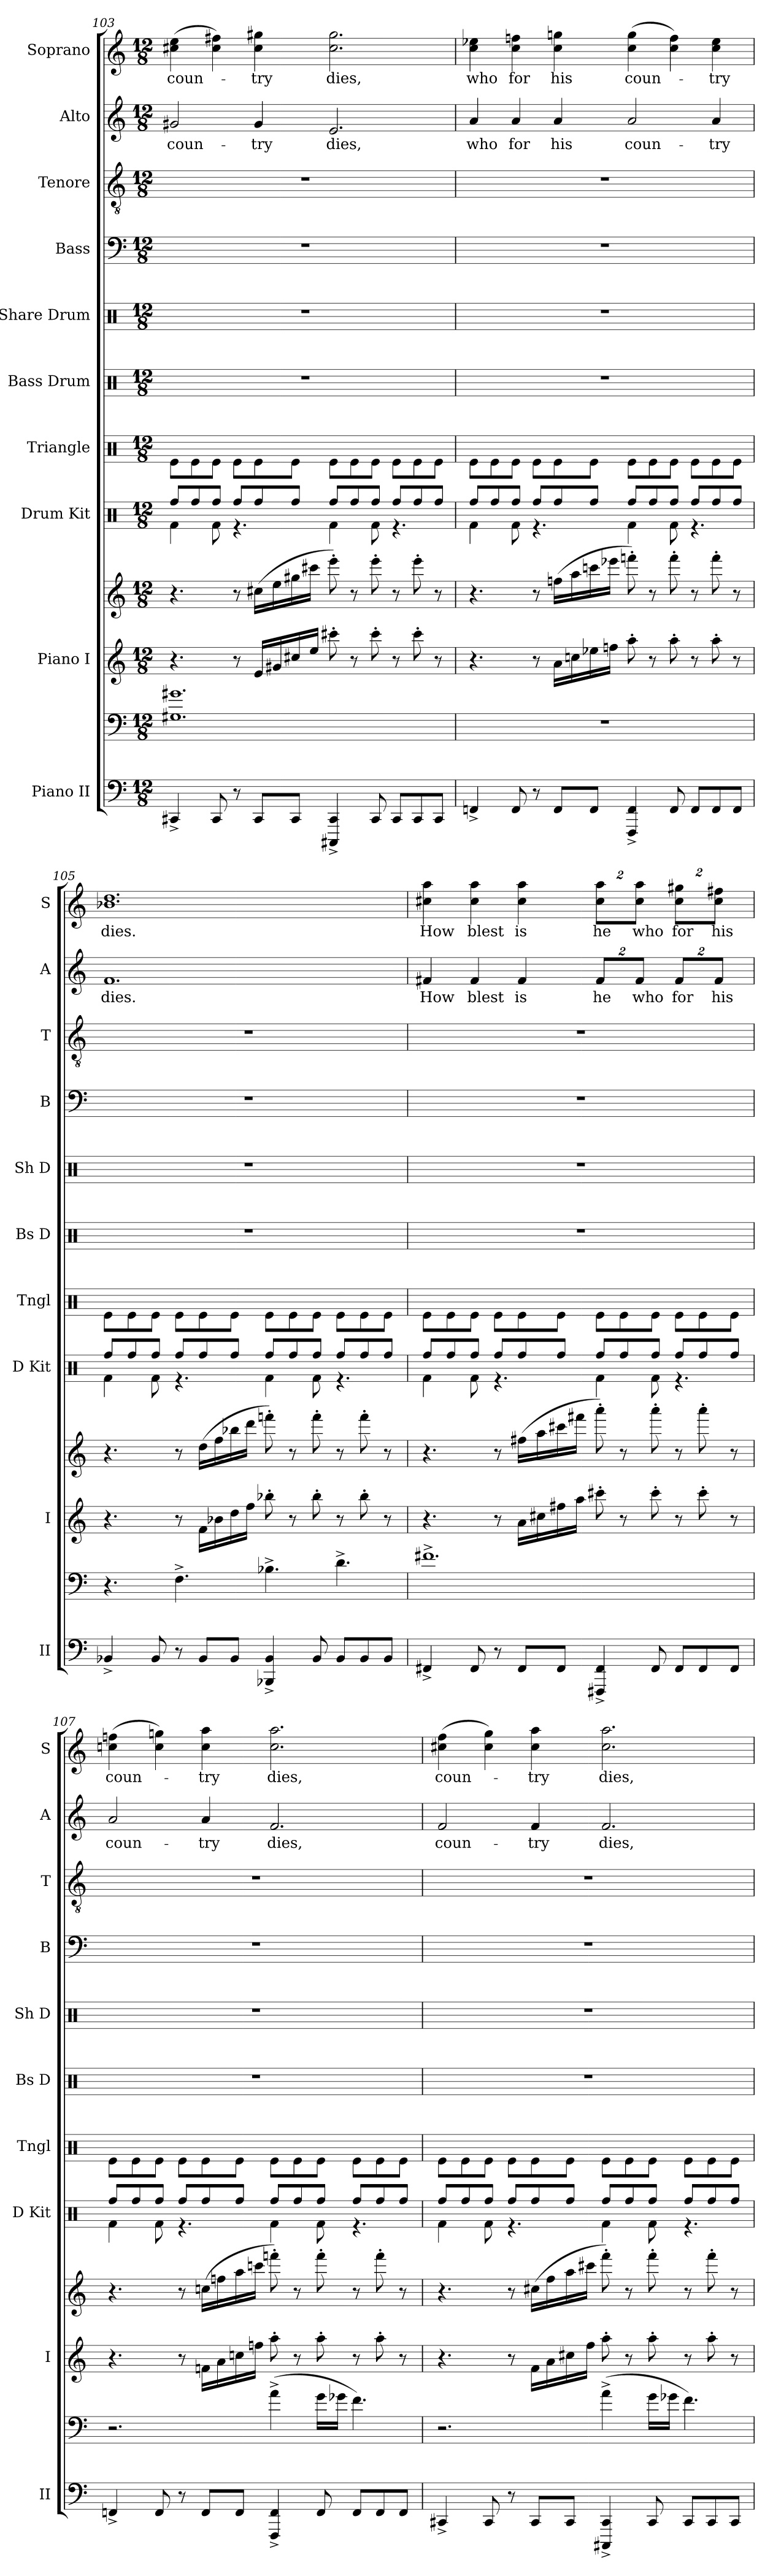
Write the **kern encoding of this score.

**kern	**kern	**kern	**kern	**kern	**kern	**kern	**kern	**kern	**kern	**kern	**text	**kern	**text
*part10	*part10	*part9	*part9	*part8	*part7	*part6	*part5	*part4	*part3	*part2	*part2	*part1	*part1
*staff12	*staff11	*staff10	*staff9	*staff8	*staff7	*staff6	*staff5	*staff4	*staff3	*staff2	*staff2	*staff1	*staff1
*I"Piano II	*	*I"Piano I	*	*I"Drum Kit	*I"Triangle	*I"Bass Drum	*I"Share Drum	*I"Bass	*I"Tenore	*I"Alto	*	*I"Soprano	*
*I'II	*	*I'I	*	*I'D Kit	*I'Tngl	*I'Bs D	*I'Sh D	*I'B	*I'T	*I'A	*	*I'S	*
*clefF4	*clefF4	*clefG2	*clefG2	*clefX	*clefX	*clefX	*clefX	*clefF4	*clefGv2	*clefG2	*	*clefG2	*
*k[]	*k[]	*k[]	*k[]	*k[]	*k[]	*k[]	*k[]	*k[]	*k[]	*k[]	*	*k[]	*
*M12/8	*M12/8	*M12/8	*M12/8	*M12/8	*M12/8	*M12/8	*M12/8	*M12/8	*M12/8	*M12/8	*	*M12/8	*
=103	=103	=103	=103	=103	=103	=103	=103	=103	=103	=103	=103	=103	=103
*	*	*	*	*^	*	*	*	*	*	*	*	*	*
!	!	!	!	!	!	!	!	!	!	!	!	!LO:LY:b	!	!LO:LY:b
4CC#X^/	1.G#X 1.g#X	4.r	4.r	8Rff/L	4Rf\	8Re\L	1.r	1.r	1.r	1.r	2g#X/	coun-	(>4cc#X\ 4ee\	coun-
.	.	.	.	8Rff/	.	8Re\	.	.	.	.	.	.	.	.
8CC#/	.	.	.	8Rff/J	8Rf\	8Re\J	.	.	.	.	.	.	4cc#\ 4ff#X\)	.
8r	.	8r	8r	8Rff/L	4.r	8Re\L	.	.	.	.	.	.	.	.
!	!	!	!	!	!	!	!	!	!	!	!	!LO:LY:b	!	!LO:LY:b
8CC#/L	.	16e/LL	(>16cc#X\LL	8Rff/	.	8Re\	.	.	.	.	4g#/	-try	4cc#\ 4gg#X\	-try
.	.	16g#X/	16ee\	.	.	.	.	.	.	.	.	.	.	.
8CC#/J	.	16cc#X/	16gg#X\	8Rff/J	.	8Re\J	.	.	.	.	.	.	.	.
.	.	16ee/JJ	16ccc#X\JJ	.	.	.	.	.	.	.	.	.	.	.
!	!	!	!	!	!	!	!	!	!	!	!	!LO:LY:b	!	!LO:LY:b
4CCC#X/^ 4CC#/^	.	8ccc#X'\	8eee'\)	8Rff/L	4Rf\	8Re\L	.	.	.	.	2.e/	dies,	2.cc#\ 2.gg#\	dies,
.	.	8r	8r	8Rff/	.	8Re\	.	.	.	.	.	.	.	.
8CC#/	.	8ccc#'\	8eee'\	8Rff/J	8Rf\	8Re\J	.	.	.	.	.	.	.	.
8CC#/L	.	8r	8r	8Rff/L	4.r	8Re\L	.	.	.	.	.	.	.	.
8CC#/	.	8ccc#'\	8eee'\	8Rff/	.	8Re\	.	.	.	.	.	.	.	.
8CC#/J	.	8r	8r	8Rff/J	.	8Re\J	.	.	.	.	.	.	.	.
!!LO:LB:g=z
=104	=104	=104	=104	=104	=104	=104	=104	=104	=104	=104	=104	=104	=104	=104
!	!	!	!	!	!	!	!	!	!	!	!	!LO:LY:b	!	!LO:LY:b
4FFn^/	1.r	4.r	4.r	8Rff/L	4Rf\	8Re\L	1.r	1.r	1.r	1.r	4a/	who	4cc\ 4ee-X\	who
.	.	.	.	8Rff/	.	8Re\	.	.	.	.	.	.	.	.
!	!	!	!	!	!	!	!	!	!	!	!	!LO:LY:b	!	!LO:LY:b
8FF/	.	.	.	8Rff/J	8Rf\	8Re\J	.	.	.	.	4a/	for	4cc\ 4ffn\	for
8r	.	8r	8r	8Rff/L	4.r	8Re\L	.	.	.	.	.	.	.	.
!	!	!	!	!	!	!	!	!	!	!	!	!LO:LY:b	!	!LO:LY:b
8FF/L	.	16a\LL	(>16ffn\LL	8Rff/	.	8Re\	.	.	.	.	4a/	his	4cc\ 4ggn\	his
.	.	16ccn\	16aa\	.	.	.	.	.	.	.	.	.	.	.
8FF/J	.	16ee-X\	16cccn\	8Rff/J	.	8Re\J	.	.	.	.	.	.	.	.
.	.	16ffn\JJ	16eee-X\JJ	.	.	.	.	.	.	.	.	.	.	.
!	!	!	!	!	!	!	!	!	!	!	!	!LO:LY:b	!	!LO:LY:b
4FFF/^ 4FF/^	.	8aa'\	8fffn'\)	8Rff/L	4Rf\	8Re\L	.	.	.	.	2a/	coun-	(>4cc\ 4gg\	coun-
.	.	8r	8r	8Rff/	.	8Re\	.	.	.	.	.	.	.	.
8FF/	.	8aa'\	8fff'\	8Rff/J	8Rf\	8Re\J	.	.	.	.	.	.	4cc\ 4ff\)	.
8FF/L	.	8r	8r	8Rff/L	4.r	8Re\L	.	.	.	.	.	.	.	.
!	!	!	!	!	!	!	!	!	!	!	!	!LO:LY:b	!	!LO:LY:b
8FF/	.	8aa'\	8fff'\	8Rff/	.	8Re\	.	.	.	.	4a/	-try	4cc\ 4ee-\	-try
8FF/J	.	8r	8r	8Rff/J	.	8Re\J	.	.	.	.	.	.	.	.
=105	=105	=105	=105	=105	=105	=105	=105	=105	=105	=105	=105	=105	=105	=105
!	!	!	!	!	!	!	!	!	!	!	!	!LO:LY:b	!	!LO:LY:b
4BB-X^/	4.r	4.r	4.r	8Rff/L	4Rf\	8Re\L	1.r	1.r	1.r	1.r	1.f	dies.	1.b-X 1.dd	dies.
.	.	.	.	8Rff/	.	8Re\	.	.	.	.	.	.	.	.
8BB-/	.	.	.	8Rff/J	8Rf\	8Re\J	.	.	.	.	.	.	.	.
8r	4.F^\	8r	8r	8Rff/L	4.r	8Re\L	.	.	.	.	.	.	.	.
8BB-/L	.	16f\LL	(>16dd\LL	8Rff/	.	8Re\	.	.	.	.	.	.	.	.
.	.	16b-X\	16ff\	.	.	.	.	.	.	.	.	.	.	.
8BB-/J	.	16dd\	16bb-X\	8Rff/J	.	8Re\J	.	.	.	.	.	.	.	.
.	.	16ff\JJ	16ddd\JJ	.	.	.	.	.	.	.	.	.	.	.
4BBB-X/^ 4BB-/^	4.B-X^\	8bb-X'\	8fffn'\)	8Rff/L	4Rf\	8Re\L	.	.	.	.	.	.	.	.
.	.	8r	8r	8Rff/	.	8Re\	.	.	.	.	.	.	.	.
8BB-/	.	8bb-'\	8fff'\	8Rff/J	8Rf\	8Re\J	.	.	.	.	.	.	.	.
8BB-/L	4.d^\	8r	8r	8Rff/L	4.r	8Re\L	.	.	.	.	.	.	.	.
8BB-/	.	8bb-'\	8fff'\	8Rff/	.	8Re\	.	.	.	.	.	.	.	.
8BB-/J	.	8r	8r	8Rff/J	.	8Re\J	.	.	.	.	.	.	.	.
=106	=106	=106	=106	=106	=106	=106	=106	=106	=106	=106	=106	=106	=106	=106
!	!	!	!	!	!	!	!	!	!	!	!	!LO:LY:b	!	!LO:LY:b
4FF#X^/	1.f#X^	4.r	4.r	8Rff/L	4Rf\	8Re\L	1.r	1.r	1.r	1.r	4f#X/	How	4cc#X\ 4aa\	How
.	.	.	.	8Rff/	.	8Re\	.	.	.	.	.	.	.	.
!	!	!	!	!	!	!	!	!	!	!	!	!LO:LY:b	!	!LO:LY:b
8FF#/	.	.	.	8Rff/J	8Rf\	8Re\J	.	.	.	.	4f#/	blest	4cc#\ 4aa\	blest
8r	.	8r	8r	8Rff/L	4.r	8Re\L	.	.	.	.	.	.	.	.
!	!	!	!	!	!	!	!	!	!	!	!	!LO:LY:b	!	!LO:LY:b
8FF#/L	.	16a\LL	(>16ff#X\LL	8Rff/	.	8Re\	.	.	.	.	4f#/	is	4cc#\ 4aa\	is
.	.	16cc#X\	16aa\	.	.	.	.	.	.	.	.	.	.	.
8FF#/J	.	16ff#X\	16ccc#X\	8Rff/J	.	8Re\J	.	.	.	.	.	.	.	.
.	.	16aa\JJ	16fff#X\JJ	.	.	.	.	.	.	.	.	.	.	.
*	*	*	*	*	*	*	*	*	*	*	*Xbrackettup	*	*	*
!	!	!	!	!	!	!	!	!	!	!	!	!LO:LY:b	!	!
*	*	*	*	*	*	*	*	*	*	*	*	*	*Xbrackettup	*
!	!	!	!	!	!	!	!	!	!	!	!	!	!	!LO:LY:b
4FFF#X/^ 4FF#/^	.	8ccc#X'\	8aaa'\)	8Rff/L	4Rf\	8Re\L	.	.	.	.	16%3f#/L	he	16%3cc#\ 16%3aa\L	he
.	.	8r	8r	8Rff/	.	8Re\	.	.	.	.	.	.	.	.
!	!	!	!	!	!	!	!	!	!	!	!	!LO:LY:b	!	!LO:LY:b
.	.	.	.	.	.	.	.	.	.	.	16%3f#/J	who	16%3cc#\ 16%3aa\J	who
8FF#/	.	8ccc#'\	8aaa'\	8Rff/J	8Rf\	8Re\J	.	.	.	.	.	.	.	.
!	!	!	!	!	!	!	!	!	!	!	!	!LO:LY:b	!	!LO:LY:b
8FF#/L	.	8r	8r	8Rff/L	4.r	8Re\L	.	.	.	.	16%3f#/L	for	16%3cc#\ 16%3gg#X\L	for
8FF#/	.	8ccc#'\	8aaa'\	8Rff/	.	8Re\	.	.	.	.	.	.	.	.
!	!	!	!	!	!	!	!	!	!	!	!	!LO:LY:b	!	!LO:LY:b
.	.	.	.	.	.	.	.	.	.	.	16%3f#/J	his	16%3cc#\ 16%3ff#X\J	his
8FF#/J	.	8r	8r	8Rff/J	.	8Re\J	.	.	.	.	.	.	.	.
!!LO:PB:g=z
=107	=107	=107	=107	=107	=107	=107	=107	=107	=107	=107	=107	=107	=107	=107
!	!	!	!	!	!	!	!	!	!	!	!	!LO:LY:b	!	!LO:LY:b
4FFn^/	2.r	4.r	4.r	8Rff/L	4Rf\	8Re\L	1.r	1.r	1.r	1.r	2a/	coun-	(>4ccn\ 4ffn\	coun-
.	.	.	.	8Rff/	.	8Re\	.	.	.	.	.	.	.	.
8FF/	.	.	.	8Rff/J	8Rf\	8Re\J	.	.	.	.	.	.	4cc\ 4ggn\)	.
8r	.	8r	8r	8Rff/L	4.r	8Re\L	.	.	.	.	.	.	.	.
!	!	!	!	!	!	!	!	!	!	!	!	!LO:LY:b	!	!LO:LY:b
8FF/L	.	16fn\LL	(>16ccn\LL	8Rff/	.	8Re\	.	.	.	.	4a/	-try	4cc\ 4aa\	-try
.	.	16a\	16ffn\	.	.	.	.	.	.	.	.	.	.	.
8FF/J	.	16ccn\	16aa\	8Rff/J	.	8Re\J	.	.	.	.	.	.	.	.
.	.	16ffn\JJ	16cccn\JJ	.	.	.	.	.	.	.	.	.	.	.
!	!	!	!	!	!	!	!	!	!	!	!	!LO:LY:b	!	!LO:LY:b
4FFF/^ 4FF/^	(>4a^\	8aa'\	8fffn'\)	8Rff/L	4Rf\	8Re\L	.	.	.	.	2.f/	dies,	2.cc\ 2.aa\	dies,
.	.	8r	8r	8Rff/	.	8Re\	.	.	.	.	.	.	.	.
8FF/	16g\LL	8aa'\	8fff'\	8Rff/J	8Rf\	8Re\J	.	.	.	.	.	.	.	.
.	16g-X\JJ	.	.	.	.	.	.	.	.	.	.	.	.	.
8FF/L	4.f\)	8r	8r	8Rff/L	4.r	8Re\L	.	.	.	.	.	.	.	.
8FF/	.	8aa'\	8fff'\	8Rff/	.	8Re\	.	.	.	.	.	.	.	.
8FF/J	.	8r	8r	8Rff/J	.	8Re\J	.	.	.	.	.	.	.	.
=108	=108	=108	=108	=108	=108	=108	=108	=108	=108	=108	=108	=108	=108	=108
!	!	!	!	!	!	!	!	!	!	!	!	!LO:LY:b	!	!LO:LY:b
4CC#X^/	2.r	4.r	4.r	8Rff/L	4Rf\	8Re\L	1.r	1.r	1.r	1.r	2f/	coun-	(>4cc#X\ 4ff\	coun-
.	.	.	.	8Rff/	.	8Re\	.	.	.	.	.	.	.	.
8CC#/	.	.	.	8Rff/J	8Rf\	8Re\J	.	.	.	.	.	.	4cc#\ 4gg\)	.
8r	.	8r	8r	8Rff/L	4.r	8Re\L	.	.	.	.	.	.	.	.
!	!	!	!	!	!	!	!	!	!	!	!	!LO:LY:b	!	!LO:LY:b
8CC#/L	.	16f\LL	(>16cc#X\LL	8Rff/	.	8Re\	.	.	.	.	4f/	-try	4cc#\ 4aa\	-try
.	.	16a\	16ff\	.	.	.	.	.	.	.	.	.	.	.
8CC#/J	.	16cc#X\	16aa\	8Rff/J	.	8Re\J	.	.	.	.	.	.	.	.
.	.	16ff\JJ	16ccc#X\JJ	.	.	.	.	.	.	.	.	.	.	.
!	!	!	!	!	!	!	!	!	!	!	!	!LO:LY:b	!	!LO:LY:b
4CCC#X/^ 4CC#/^	(>4a^\	8aa'\	8fff'\)	8Rff/L	4Rf\	8Re\L	.	.	.	.	2.f/	dies,	2.cc#\ 2.aa\	dies,
.	.	8r	8r	8Rff/	.	8Re\	.	.	.	.	.	.	.	.
8CC#/	16g\LL	8aa'\	8fff'\	8Rff/J	8Rf\	8Re\J	.	.	.	.	.	.	.	.
.	16g-X\JJ	.	.	.	.	.	.	.	.	.	.	.	.	.
8CC#/L	4.f\)	8r	8r	8Rff/L	4.r	8Re\L	.	.	.	.	.	.	.	.
8CC#/	.	8aa'\	8fff'\	8Rff/	.	8Re\	.	.	.	.	.	.	.	.
8CC#/J	.	8r	8r	8Rff/J	.	8Re\J	.	.	.	.	.	.	.	.
*	*	*	*	*v	*v	*	*	*	*	*	*	*	*	*
=	=	=	=	=	=	=	=	=	=	=	=	=	=
*-	*-	*-	*-	*-	*-	*-	*-	*-	*-	*-	*-	*-	*-
